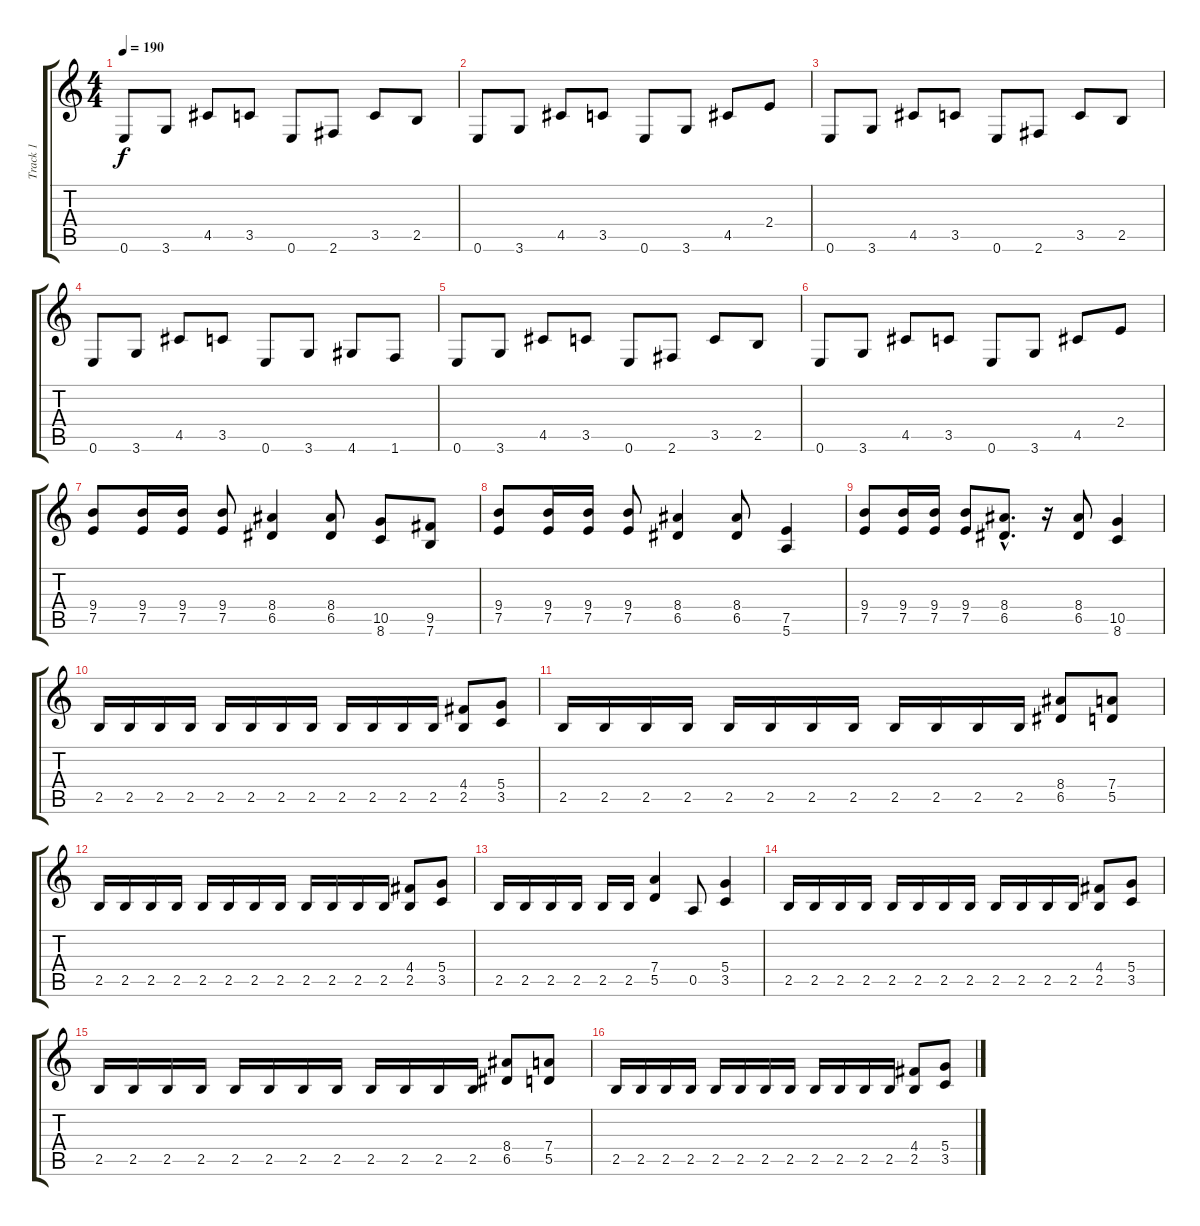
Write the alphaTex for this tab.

\track ("Track 1" "Track 1") {instrument distortionguitar}
\staff {score tabs}
\tuning (E4 B3 G3 D3 A2 E2) {hide}
\ts (4 4)
\tempo 190
\clef g2
\ks c
0.6.8{dy f} 3.6.8 4.5.8 3.5.8 0.6.8 2.6.8 3.5.8 2.5.8 |
0.6.8 3.6.8 4.5.8 3.5.8 0.6.8 3.6.8 4.5.8 2.4.8 |
0.6.8 3.6.8 4.5.8 3.5.8 0.6.8 2.6.8 3.5.8 2.5.8 |
0.6.8 3.6.8 4.5.8 3.5.8 0.6.8 3.6.8 4.6.8 1.6.8 |
0.6.8 3.6.8 4.5.8 3.5.8 0.6.8 2.6.8 3.5.8 2.5.8 |
0.6.8 3.6.8 4.5.8 3.5.8 0.6.8 3.6.8 4.5.8 2.4.8 |
(9.4 7.5).8 (9.4 7.5).16 (9.4 7.5).16 (9.4 7.5).8 (8.4 6.5).4 (8.4 6.5).8 (10.5 8.6).8 (9.5 7.6).8 |
(9.4 7.5).8 (9.4 7.5).16 (9.4 7.5).16 (9.4 7.5).8 (8.4 6.5).4 (8.4 6.5).8 (7.5 5.6).4 |
(9.4 7.5).8 (9.4 7.5).16 (9.4 7.5).16 (9.4 7.5).8 (8.4{hac} 6.5{hac}).8{d} r.16 (8.4 6.5).8 (10.5 8.6).4 |
2.5.16 2.5.16 2.5.16 2.5.16 2.5.16 2.5.16 2.5.16 2.5.16 2.5.16 2.5.16 2.5.16 2.5.16 (4.4 2.5).8 (5.4 3.5).8 |
2.5.16 2.5.16 2.5.16 2.5.16 2.5.16 2.5.16 2.5.16 2.5.16 2.5.16 2.5.16 2.5.16 2.5.16 (8.4 6.5).8 (7.4 5.5).8 |
2.5.16 2.5.16 2.5.16 2.5.16 2.5.16 2.5.16 2.5.16 2.5.16 2.5.16 2.5.16 2.5.16 2.5.16 (4.4 2.5).8 (5.4 3.5).8 |
2.5.16 2.5.16 2.5.16 2.5.16 2.5.16 2.5.16 (7.4 5.5).4 0.5.8 (5.4 3.5).4 |
2.5.16 2.5.16 2.5.16 2.5.16 2.5.16 2.5.16 2.5.16 2.5.16 2.5.16 2.5.16 2.5.16 2.5.16 (4.4 2.5).8 (5.4 3.5).8 |
2.5.16 2.5.16 2.5.16 2.5.16 2.5.16 2.5.16 2.5.16 2.5.16 2.5.16 2.5.16 2.5.16 2.5.16 (8.4 6.5).8 (7.4 5.5).8 |
2.5.16 2.5.16 2.5.16 2.5.16 2.5.16 2.5.16 2.5.16 2.5.16 2.5.16 2.5.16 2.5.16 2.5.16 (4.4 2.5).8 (5.4 3.5).8
